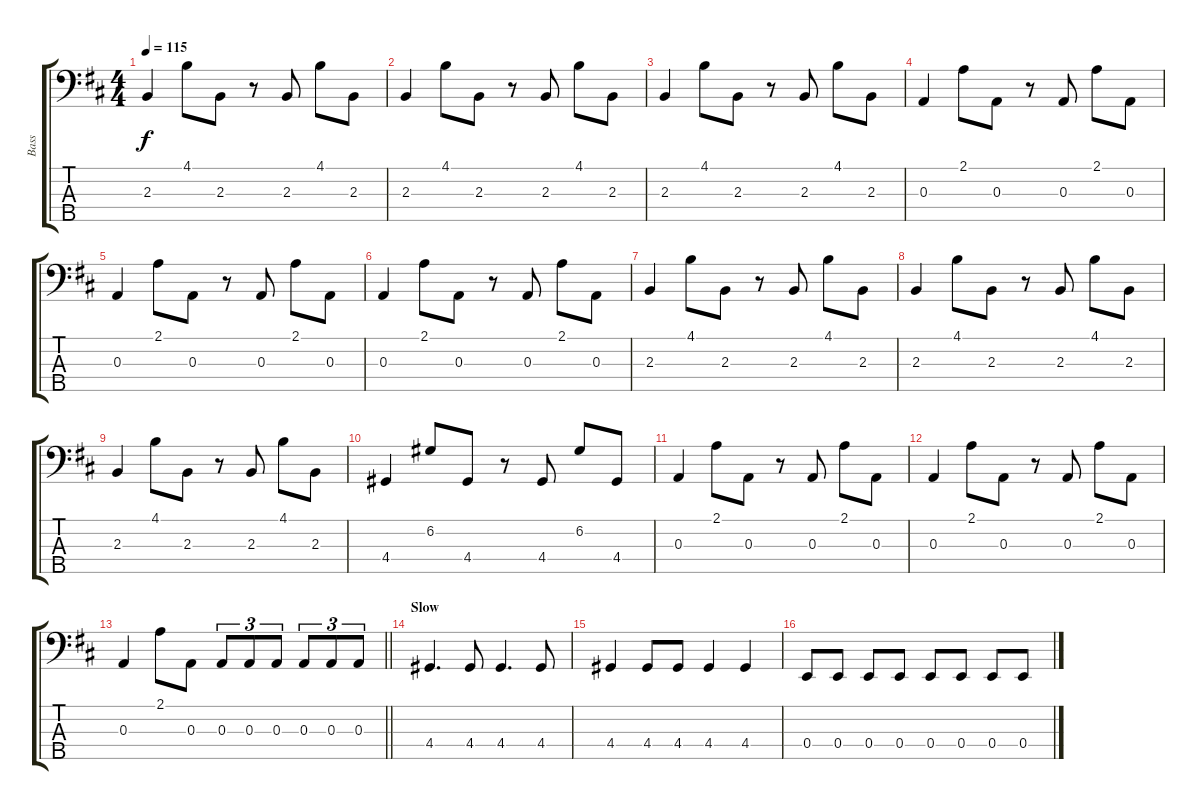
\track ("Bass" "Bass") {instrument fretlessbass}
\staff {score tabs}
\tuning (G2 D2 A1 E1 B0) {hide}
\ts (4 4)
\tempo 115
\clef f4
\ks bminor
2.3.4{dy f} 4.1.8 2.3.8 r.8 2.3.8 4.1.8 2.3.8 |
2.3.4 4.1.8 2.3.8 r.8 2.3.8 4.1.8 2.3.8 |
2.3.4 4.1.8 2.3.8 r.8 2.3.8 4.1.8 2.3.8 |
0.3.4 2.1.8 0.3.8 r.8 0.3.8 2.1.8 0.3.8 |
0.3.4 2.1.8 0.3.8 r.8 0.3.8 2.1.8 0.3.8 |
0.3.4 2.1.8 0.3.8 r.8 0.3.8 2.1.8 0.3.8 |
2.3.4 4.1.8 2.3.8 r.8 2.3.8 4.1.8 2.3.8 |
2.3.4 4.1.8 2.3.8 r.8 2.3.8 4.1.8 2.3.8 |
2.3.4 4.1.8 2.3.8 r.8 2.3.8 4.1.8 2.3.8 |
4.4.4 6.2.8 4.4.8 r.8 4.4.8 6.2.8 4.4.8 |
0.3.4 2.1.8 0.3.8 r.8 0.3.8 2.1.8 0.3.8 |
0.3.4 2.1.8 0.3.8 r.8 0.3.8 2.1.8 0.3.8 |
\barLineRight lightlight
0.3.4 2.1.8 0.3.8 0.3.8{tu (3 2)} 0.3.8{tu (3 2)} 0.3.8{tu (3 2)} 0.3.8{tu (3 2)} 0.3.8{tu (3 2)} 0.3.8{tu (3 2)} |
\section ("" "Slow")
4.4.4{d} 4.4.8 4.4.4{d} 4.4.8 |
4.4.4 4.4.8 4.4.8 4.4.4 4.4.4 |
0.4.8 0.4.8 0.4.8 0.4.8 0.4.8 0.4.8 0.4.8 0.4.8
